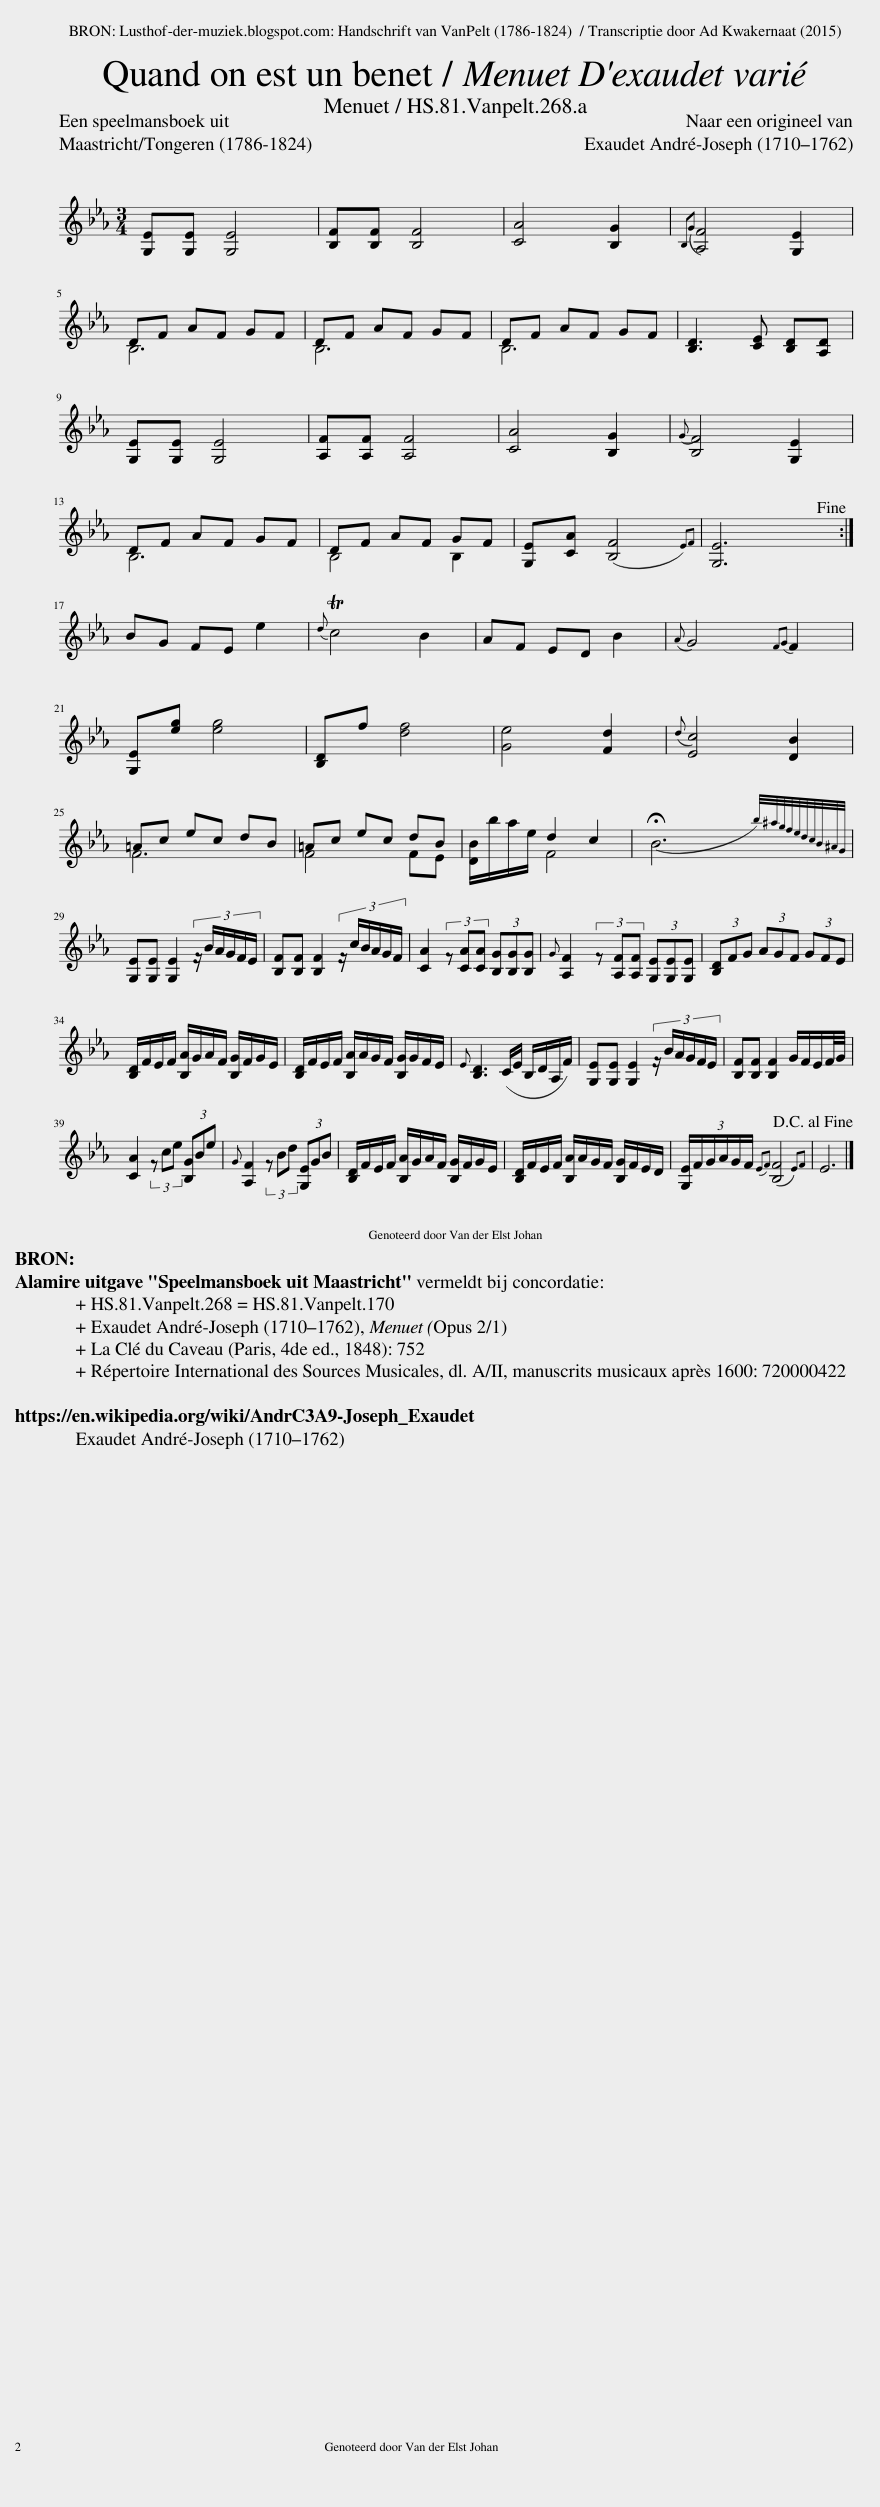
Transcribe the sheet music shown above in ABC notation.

X:1
%%score ( 1 2 )
L:1/8
Q:1/4=104
M:3/4
I:linebreak $
K:Eb
V:1 treble
V:2 treble
V:1
 [G,E][G,E] [G,E]4 | [B,F][B,F] [B,F]4 | [CA]4 [B,G]2 |{B,G} [A,F]4 [G,E]2 |$ DF AF GF | %5
 DF AF GF | DF AF GF | [B,D]3 [CE] [B,D][A,D] |$ [G,E][G,E] [G,E]4 | [A,F][A,F] [A,F]4 | %10
 [CA]4 [B,G]2 |{G} [B,F]4 [G,E]2 |$ DF AF GF | DF AF GF | [G,E][CA] ([B,F]4{E)F} | %15
 [G,E]6!fine! :|$ BG FE e2 |{d} Tc4 B2 | AF ED B2 |{A} G4{FG} F2 |$ %20
 [G,E][eg] [eg]4 | [B,D]f [df]4 | [Ge]4 [Fd]2 |{d} [Ec]4 [DB]2 |$ =Ac ec dB | %25
 =Ac ec dB | [DB]/b/a/e/ d2 c2 | (!fermata!B6{!fermata!b)!fermata!^a!fermata!g!fermata!f!fermata!e!fermata!d!fermata!c!fermata!B!fermata!^A!fermata!G} |$ [G,E][G,E] [G,E]2 (3:2:6z/ B/A/G/F/E/ | [B,F][B,F] [B,F]2 (3:2:6z/ c/B/A/G/F/ | %30
 [CA]2 (3z [CA][CA] (3[B,G][B,G][B,G] |{G} [A,F]2 (3z [A,F][A,F] (3[G,E][G,E][G,E] | (3[B,D]FG (3AGF (3GFE |$ [B,D]/F/E/F/ [B,A]/G/A/F/ [B,G]/F/G/E/ | [B,D]/F/E/F/ [B,A]/A/G/F/ [B,G]/G/F/E/ | %35
{E} [B,D]3 (C/E/ B,/D/A,/F/) | [G,E][G,E] [G,E]2 (3:2:6z/ B/A/G/F/E/ | [B,F][B,F] [B,F]2 G/F/E/F/4G/4 |$ [CA]2 (3z ce (3[B,G]Be |{G} [A,F]2 (3z Bd (3[G,E]GB | %40
 [B,D]/F/E/F/ [B,A]/G/A/F/ [B,G]/F/G/E/ | [B,D]/F/E/F/ [B,A]/A/G/F/ [B,G]/F/E/D/ | (3:2:6[G,E]/F/G/A/G/F/({EF)} ([B,F]4{E)F} | E6!D.C.! |] %44
V:2
 x6 | x6 | x6 | x6 |$ B,6 | %5
 B,6 | B,6 | x6 |$ x6 | x6 | %10
 x6 | x6 |$ B,6 | B,4 B,2 | x6 | %15
 x6 :|$ x6 | x6 | x6 | x6 |$ %20
 x6 | x6 | x6 | x6 |$ F6 | %25
 F4 FE | x2 F4 | x6 |$ x6 | x6 | %30
 x6 | x6 | x6 |$ x6 | x6 | %35
 x6 | x6 | x6 |$ x6 | x6 | %40
 x6 | x6 | x6 | x6 |] %44
